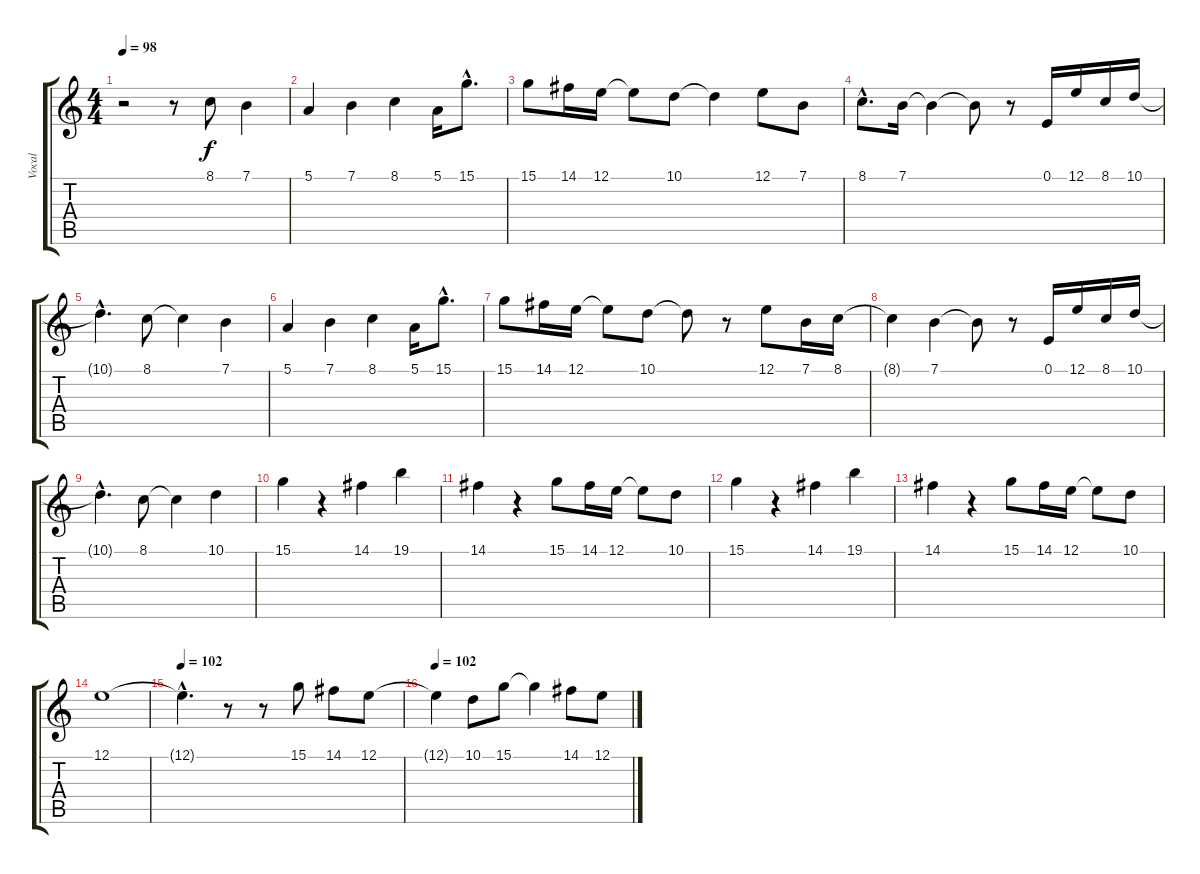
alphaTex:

\track ("Vocal" "Vocal") {instrument pad6metallic}
\staff {score tabs}
\tuning (E4 B3 G3 D3 A2 E2) {hide}
\ts (4 4)
\tempo 98
\clef g2
\ks c
r.2{dy f instrument pad6metallic} r.8 8.1.8 7.1.4 |
5.1.4 7.1.4 8.1.4 5.1.16 15.1{hac}.8{d} |
15.1.8 14.1.16 12.1.16 12.1{t}.8 10.1.8 10.1{t}.4 12.1.8 7.1.8 |
8.1{hac}.8{d} 7.1.16 7.1{t}.4 7.1{t}.8 r.8 0.1.16 12.1.16 8.1.16 10.1.16 |
10.1{hac t}.4{d} 8.1.8 8.1{t}.4 7.1.4 |
5.1.4 7.1.4 8.1.4 5.1.16 15.1{hac}.8{d} |
15.1.8 14.1.16 12.1.16 12.1{t}.8 10.1.8 10.1{t}.8 r.8 12.1.8 7.1.16 8.1.16 |
8.1{t}.4 7.1.4 7.1{t}.8 r.8 0.1.16 12.1.16 8.1.16 10.1.16 |
10.1{hac t}.4{d} 8.1.8 8.1{t}.4 10.1.4 |
15.1.4 r.4 14.1.4 19.1.4 |
14.1.4 r.4 15.1.8 14.1.16 12.1.16 12.1{t}.8 10.1.8 |
15.1.4 r.4 14.1.4 19.1.4 |
14.1.4 r.4 15.1.8 14.1.16 12.1.16 12.1{t}.8 10.1.8 |
12.1.1 |
\tempo 102
12.1{hac t}.4{d} r.8 r.8 15.1.8 14.1.8 12.1.8 |
\tempo 114
\tempo 102
12.1{t}.4{instrument violin} 10.1.8 15.1.8 15.1{t}.4 14.1.8 12.1.8
